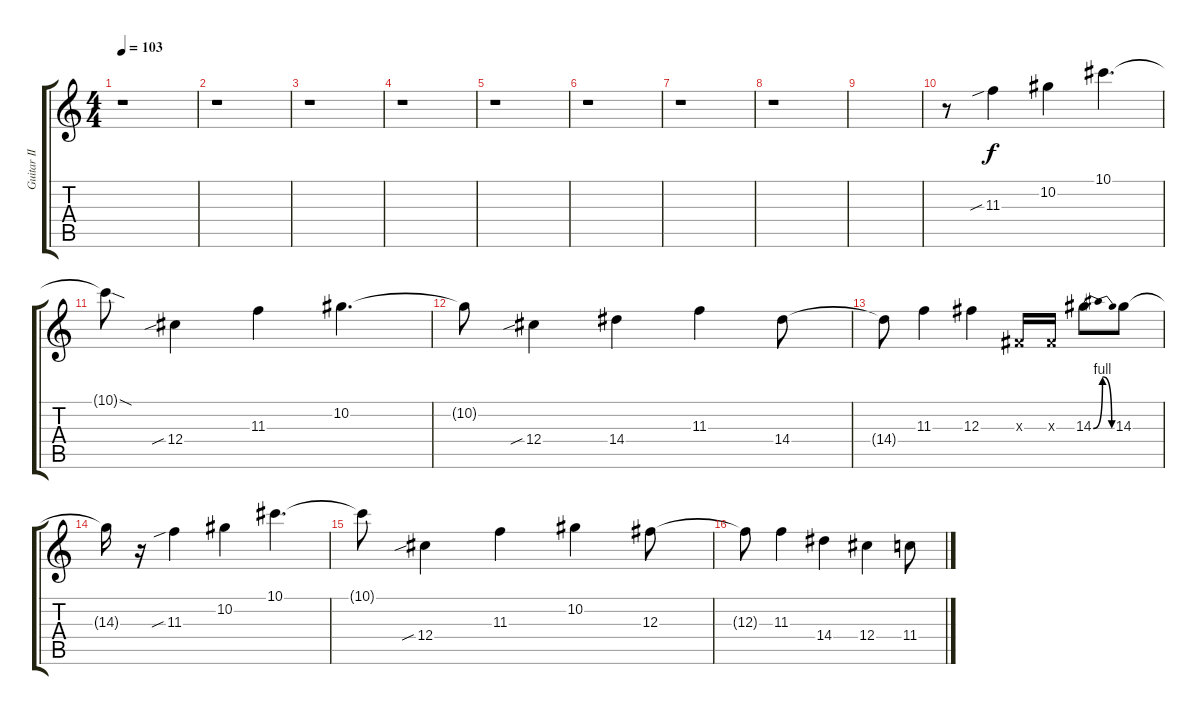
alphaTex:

\track ("Guitar II (Right)" "Guitar II ") {instrument overdrivenguitar}
\staff {score tabs}
\tuning (Eb4 Bb3 Gb3 Db3 Ab2 Eb2) {hide}
\ts (4 4)
\tempo 103
\clef g2
\ks c
r.1{dy f instrument overdrivenguitar} |
r.1 |
r.1 |
r.1 |
r.1 |
r.1 |
r.1 |
r.1 |
|
r.8 11.3{sib}.4 10.2.4 10.1.4{d} |
10.1{sod t}.8 12.4{sib}.4 11.3.4 10.2.4{d} |
10.2{t}.8 12.4{sib}.4 14.4.4 11.3.4 14.4.8 |
14.4{t}.8 11.3.4 12.3.4 0.3{x}.16 0.3{x}.16 14.3{be (bendrelease 0 0 20 4 39 4 60 0)}.8 14.3.8 |
14.3{t}.16 r.16 11.3{sib}.4 10.2.4 10.1.4{d} |
10.1{t}.8 12.4{sib}.4 11.3.4 10.2.4 12.3.8 |
12.3{t}.8 11.3.4 14.4.4 12.4.4 11.4.8
